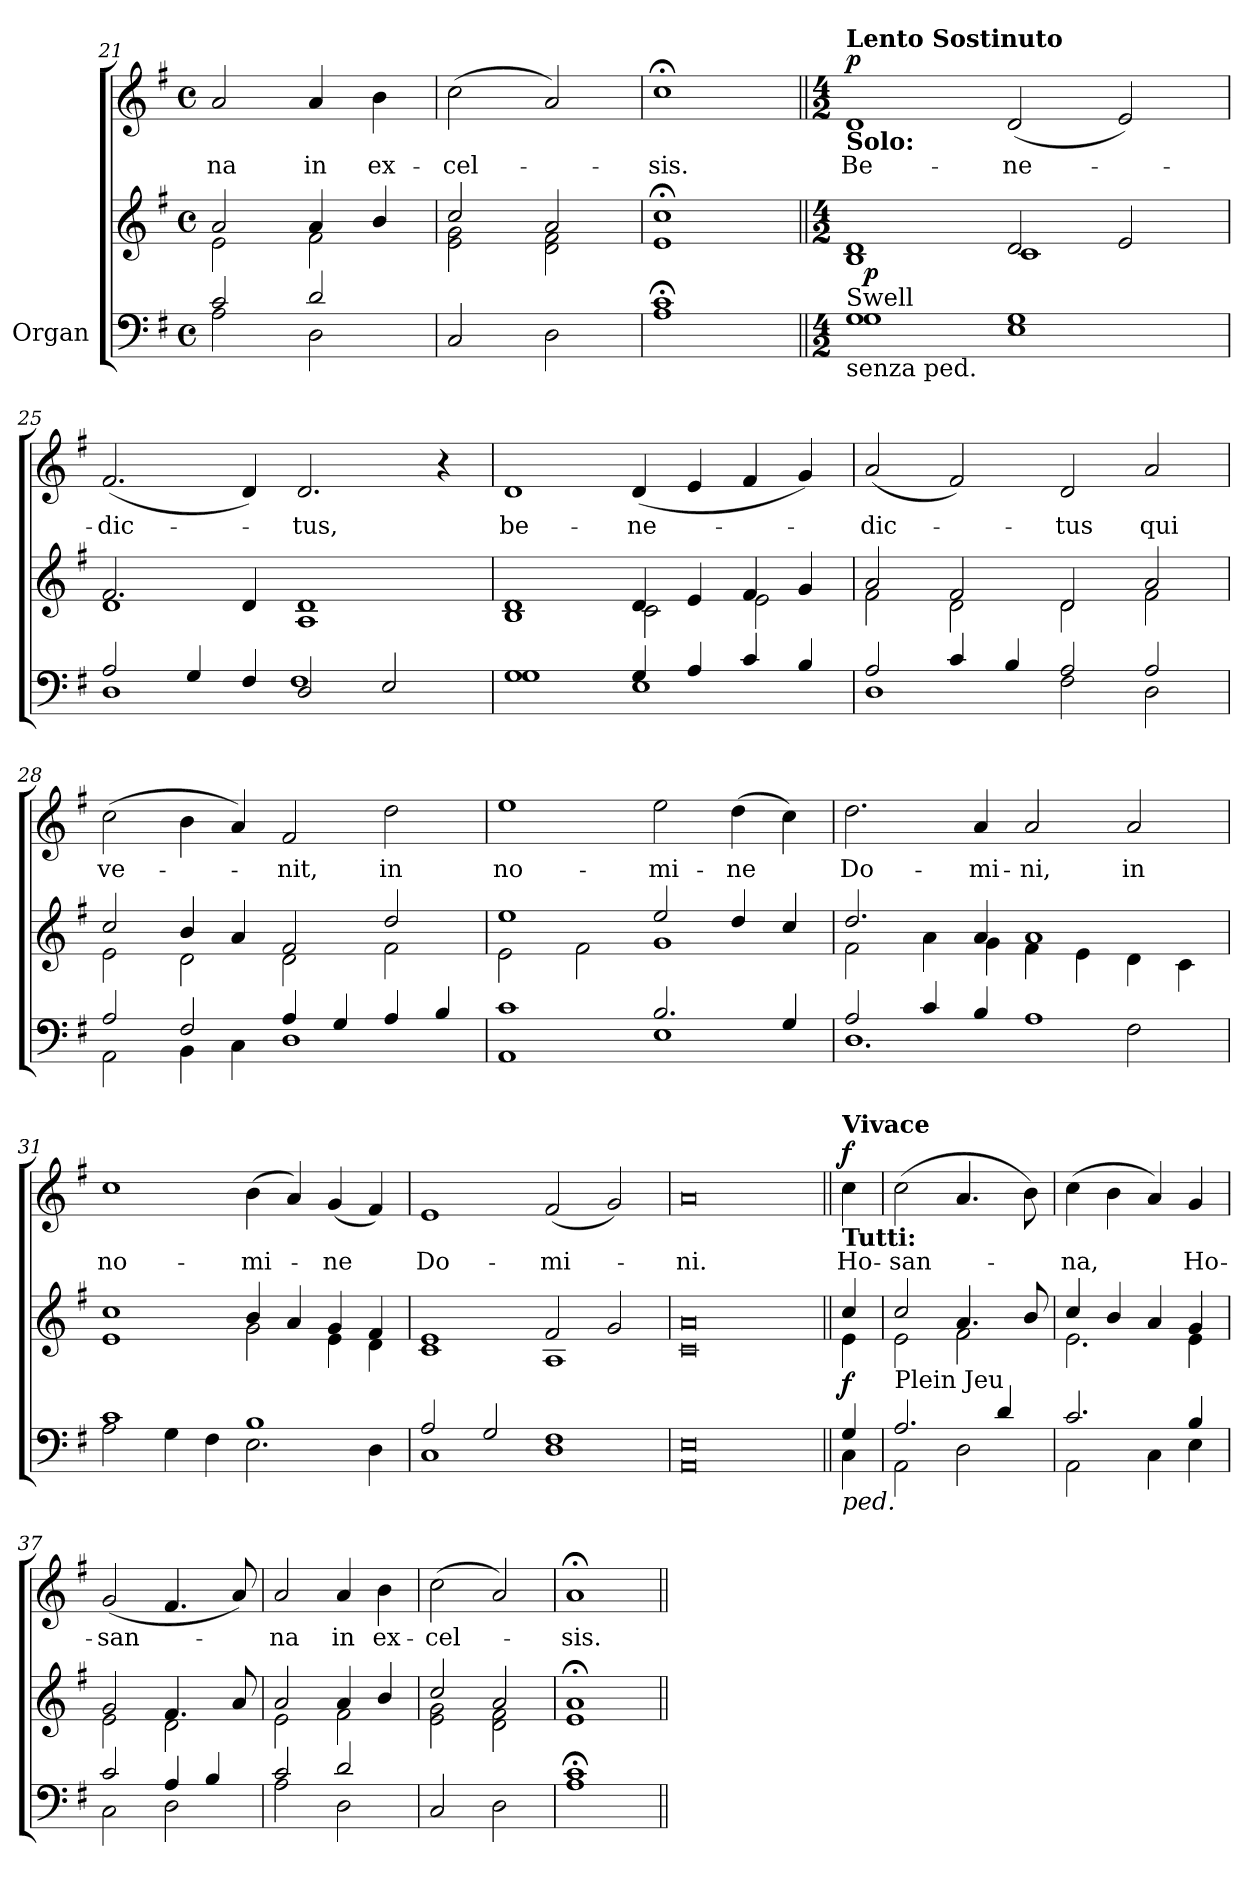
**kern	**kern	**dynam	**kern	**text	**dynam
*part2	*part2	*part2	*part1	*part1	*part1
*staff3	*staff2	*staff2/3	*staff1	*staff1	*staff1
*I"Organ	*	*	*	*	*
*clefF4	*clefG2	*	*clefG2	*	*
*k[f#]	*k[f#]	*	*k[f#]	*	*
*G:	*G:	*	*G:	*	*
*M4/4	*M4/4	*	*M4/4	*	*
*met(c)	*met(c)	*	*met(c)	*	*
=21	=21	=21	=21	=21	=21
*^	*^	*	*	*	*
2c/	2A\	2a/	2e\	.	2a/	-na	.
2d/	2D\	4a/	2f#\	.	4a/	in	.
.	.	4b/	.	.	4b\	ex-	.
*v	*v	*	*	*	*	*	*
=22	=22	=22	=22	=22	=22	=22
2C/	2cc/	2e\ 2g\	.	(2cc\	-cel-	.
2D\	2a/	2d\ 2f#\	.	2a/)	.	.
=23	=23	=23	=23	=23	=23	=23
*^	*	*	*	*	*	*
1c;<	1A	1cc;<	1e	.	1cc;<	-sis.	.
*	*	*v	*v	*	*	*	*
!!LO:PB:g=z
=24||	=24||	=24||	=24||	=24||	=24||	=24||
*M4/2	*	*M4/2	*	*M4/2	*	*
*	*	*	*	*MM120	*	*
*	*	*^	*	*	*	*
!	!	!	!	!	!LO:TX:b:B:t=Solo&colon;	!	!
!	!	!	!	!	!LO:TX:a:B:t=Lento Sostinuto	!	!
!	!	!LO:TX:b:t=Swell	!	!	!	!	!
!LO:TX:b:t=senza ped.	!	!	!	!	!	!	!
!	!	!	!	!	!	!	!LO:DY:b
*	*	*	*^	*	*	*	*
1G	1G	1d	1B	32ryy	.	1d	Be-	p
!	!	!	!	!	!LO:DY:b	!	!	!
.	.	.	.	1ryy	p	.	.	.
1G	1E	2d/	1c	.	.	(2d/	-ne-	.
.	.	.	.	2ryy	.	.	.	.
.	.	2e/	.	.	.	2e/)	.	.
.	.	.	.	4...ryy	.	.	.	.
*	*	*	*v	*v	*	*	*	*
=25	=25	=25	=25	=25	=25	=25	=25
2A/	1D	2.f#/	1d	.	(2.f#/	-dic-	.
4G/	.	.	.	.	.	.	.
4F#/	.	4d/	.	.	4d/)	.	.
2D/	1F#	1d	1A	.	2.d/	-tus,	.
2E/	.	.	.	.	.	.	.
.	.	.	.	.	4r	.	.
=26	=26	=26	=26	=26	=26	=26	=26
1G	1G	1d	1B	.	1d	be-	.
4G/	1E	4d/	2c\	.	(4d/	-ne-	.
4A/	.	4e/	.	.	4e/	.	.
4c/	.	4f#/	2e\	.	4f#/	.	.
4B/	.	4g/	.	.	4g/)	.	.
=27	=27	=27	=27	=27	=27	=27	=27
2A/	1D	2a/	2f#\	.	(2a/	-dic-	.
4c/	.	2f#/	2d\	.	2f#/)	.	.
4B/	.	.	.	.	.	.	.
2A/	2F#\	2d/	2d\	.	2d/	-tus	.
2A/	2D\	2a/	2f#\	.	2a/	qui	.
=28	=28	=28	=28	=28	=28	=28	=28
2A/	2AA\	2cc/	2e\	.	(2cc\	ve-	.
2F#/	4BB\	4b/	2d\	.	4b\	.	.
.	4C\	4a/	.	.	4a/)	.	.
4A/	1D	2f#/	2d\	.	2f#/	-nit,	.
4G/	.	.	.	.	.	.	.
4A/	.	2dd/	2f#\	.	2dd\	in	.
4B/	.	.	.	.	.	.	.
!!LO:LB:g=z
=29	=29	=29	=29	=29	=29	=29	=29
1c	1AA	1ee	2e\	.	1ee	no-	.
.	.	.	2f#\	.	.	.	.
2.B/	1E	2ee/	1g	.	2ee\	-mi-	.
.	.	4dd/	.	.	(4dd\	-ne	.
4G/	.	4cc/	.	.	4cc\)	.	.
=30	=30	=30	=30	=30	=30	=30	=30
2A/	1.D	2.dd/	2f#\	.	2.dd\	Do-	.
4c/	.	.	4a\	.	.	.	.
4B/	.	4a/	4g\	.	4a/	-mi-	.
1A	.	1a	4f#\	.	2a/	-ni,	.
.	.	.	4e\	.	.	.	.
.	2F#\	.	4d\	.	2a/	in	.
.	.	.	4c\	.	.	.	.
=31	=31	=31	=31	=31	=31	=31	=31
1c	2A\	1cc	1e	.	1cc	no-	.
.	4G\	.	.	.	.	.	.
.	4F#\	.	.	.	.	.	.
1B	2.E\	4b/	2g\	.	(4b\	-mi-	.
.	.	4a/	.	.	4a/)	.	.
.	.	4g/	4e\	.	(4g/	-ne	.
.	4D\	4f#/	4d\	.	4f#/)	.	.
=32	=32	=32	=32	=32	=32	=32	=32
2A/	1C	1e	1c	.	1e	Do-	.
2G/	.	.	.	.	.	.	.
1F#	1D	2f#/	1A	.	(2f#/	-mi-	.
.	.	2g/	.	.	2g/)	.	.
=33	=33	=33	=33	=33	=33	=33	=33
0E	0AA	0a	0c	.	0a	-ni.	.
!!LO:LB:g=z
=34||	=34||	=34||	=34||	=34||	=34||	=34||	=34||
*	*	*	*	*	*MM132	*	*
!	!	!	!	!	!LO:TX:b:B:t=Tutti&colon;	!	!
!	!	!	!	!	!LO:TX:a:B:t=Vivace	!	!
!LO:TX:b:i:t=ped.	!	!	!	!	!	!	!
!	!	!	!	!LO:DY:b	!	!	!LO:DY:b
4G/	4C\	4cc/	4e\	f	4cc\	Ho-	f
=35	=35	=35	=35	=35	=35	=35	=35
!	!	!LO:TX:b:t=Plein Jeu	!	!	!	!	!
2.A/	2AA\	2cc/	2e\	.	(2cc\	-san-	.
.	2D\	4.a/	2f#\	.	4.a/	.	.
4d/	.	.	.	.	.	.	.
.	.	8b/	.	.	8b\)	.	.
=36	=36	=36	=36	=36	=36	=36	=36
2.c/	2AA\	4cc/	2.e\	.	(4cc\	-na,	.
.	.	4b/	.	.	4b\	.	.
.	4C\	4a/	.	.	4a/)	.	.
4B/	4E\	4g/	4e\	.	4g/	Ho-	.
=37	=37	=37	=37	=37	=37	=37	=37
2c/	2C\	2g/	2e\	.	(2g/	-san-	.
4A/	2D\	4.f#/	2d\	.	4.f#/	.	.
4B/	.	.	.	.	.	.	.
.	.	8a/	.	.	8a/)	.	.
=38	=38	=38	=38	=38	=38	=38	=38
2c/	2A\	2a/	2e\	.	2a/	-na	.
2d/	2D\	4a/	2f#\	.	4a/	in	.
.	.	4b/	.	.	4b\	ex-	.
*v	*v	*	*	*	*	*	*
=39	=39	=39	=39	=39	=39	=39
2C/	2cc/	2e\ 2g\	.	(2cc\	-cel-	.
2D\	2a/	2d\ 2f#\	.	2a/)	.	.
=40	=40	=40	=40	=40	=40	=40
*^	*	*	*	*	*	*
1c;<	1A	1a;<	1e	.	1a;<	-sis.	.
*v	*v	*	*	*	*	*	*
*	*v	*v	*	*	*	*
=||	=||	=||	=||	=||	=||
*-	*-	*-	*-	*-	*-
